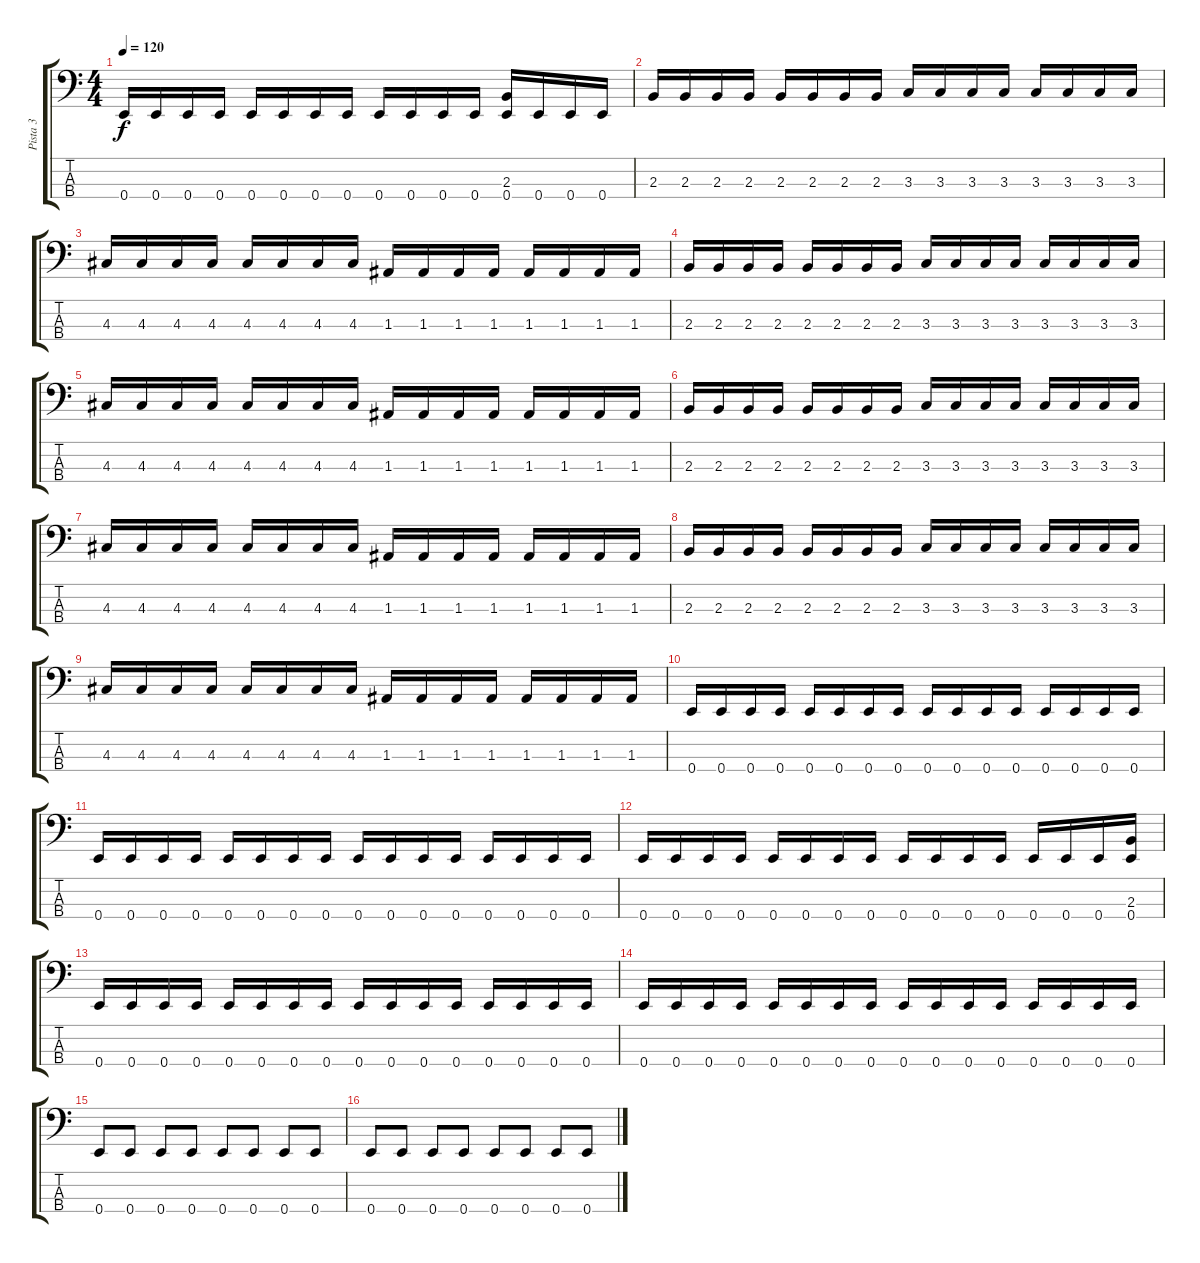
\track ("Pista 3" "Pista 3") {instrument electricbassfinger}
\staff {score tabs}
\tuning (G2 D2 A1 E1) {hide}
\ts (4 4)
\tempo 120
\clef f4
\ks c
0.4.16{dy f} 0.4.16 0.4.16 0.4.16 0.4.16 0.4.16 0.4.16 0.4.16 0.4.16 0.4.16 0.4.16 0.4.16 (2.3 0.4).16 0.4.16 0.4.16 0.4.16 |
2.3.16 2.3.16 2.3.16 2.3.16 2.3.16 2.3.16 2.3.16 2.3.16 3.3.16 3.3.16 3.3.16 3.3.16 3.3.16 3.3.16 3.3.16 3.3.16 |
4.3.16 4.3.16 4.3.16 4.3.16 4.3.16 4.3.16 4.3.16 4.3.16 1.3.16 1.3.16 1.3.16 1.3.16 1.3.16 1.3.16 1.3.16 1.3.16 |
2.3.16 2.3.16 2.3.16 2.3.16 2.3.16 2.3.16 2.3.16 2.3.16 3.3.16 3.3.16 3.3.16 3.3.16 3.3.16 3.3.16 3.3.16 3.3.16 |
4.3.16 4.3.16 4.3.16 4.3.16 4.3.16 4.3.16 4.3.16 4.3.16 1.3.16 1.3.16 1.3.16 1.3.16 1.3.16 1.3.16 1.3.16 1.3.16 |
2.3.16 2.3.16 2.3.16 2.3.16 2.3.16 2.3.16 2.3.16 2.3.16 3.3.16 3.3.16 3.3.16 3.3.16 3.3.16 3.3.16 3.3.16 3.3.16 |
4.3.16 4.3.16 4.3.16 4.3.16 4.3.16 4.3.16 4.3.16 4.3.16 1.3.16 1.3.16 1.3.16 1.3.16 1.3.16 1.3.16 1.3.16 1.3.16 |
2.3.16 2.3.16 2.3.16 2.3.16 2.3.16 2.3.16 2.3.16 2.3.16 3.3.16 3.3.16 3.3.16 3.3.16 3.3.16 3.3.16 3.3.16 3.3.16 |
4.3.16 4.3.16 4.3.16 4.3.16 4.3.16 4.3.16 4.3.16 4.3.16 1.3.16 1.3.16 1.3.16 1.3.16 1.3.16 1.3.16 1.3.16 1.3.16 |
0.4.16 0.4.16 0.4.16 0.4.16 0.4.16 0.4.16 0.4.16 0.4.16 0.4.16 0.4.16 0.4.16 0.4.16 0.4.16 0.4.16 0.4.16 0.4.16 |
0.4.16 0.4.16 0.4.16 0.4.16 0.4.16 0.4.16 0.4.16 0.4.16 0.4.16 0.4.16 0.4.16 0.4.16 0.4.16 0.4.16 0.4.16 0.4.16 |
0.4.16 0.4.16 0.4.16 0.4.16 0.4.16 0.4.16 0.4.16 0.4.16 0.4.16 0.4.16 0.4.16 0.4.16 0.4.16 0.4.16 0.4.16 (2.3 0.4).16 |
0.4.16 0.4.16 0.4.16 0.4.16 0.4.16 0.4.16 0.4.16 0.4.16 0.4.16 0.4.16 0.4.16 0.4.16 0.4.16 0.4.16 0.4.16 0.4.16 |
0.4.16 0.4.16 0.4.16 0.4.16 0.4.16 0.4.16 0.4.16 0.4.16 0.4.16 0.4.16 0.4.16 0.4.16 0.4.16 0.4.16 0.4.16 0.4.16 |
0.4.8 0.4.8 0.4.8 0.4.8 0.4.8 0.4.8 0.4.8 0.4.8 |
0.4.8 0.4.8 0.4.8 0.4.8 0.4.8 0.4.8 0.4.8 0.4.8
